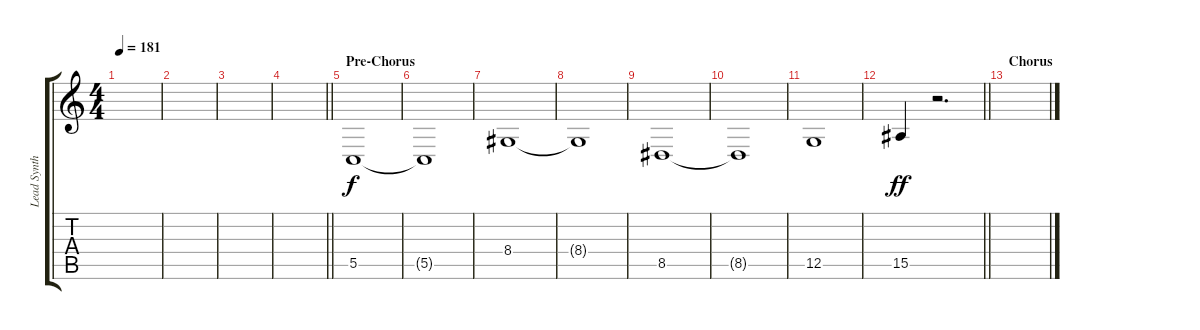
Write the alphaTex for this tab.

\track ("Lead Synth" "Lead Synth") {instrument lead2sawtooth}
\staff {score tabs}
\tuning (D4 A3 F3 C3 G2 C2) {hide}
\ts (4 4)
\tempo 181
\clef g2
\ks c
|
|
|
\barLineRight lightlight
|
\section ("" "Pre-Chorus")
5.5.1 |
5.5{t}.1 |
8.4.1 |
8.4{t}.1 |
8.5.1 |
8.5{t}.1 |
12.5.1 |
\barLineRight lightlight
15.5.4{dy ff} r.2{d} |
\section ("" "Chorus")
